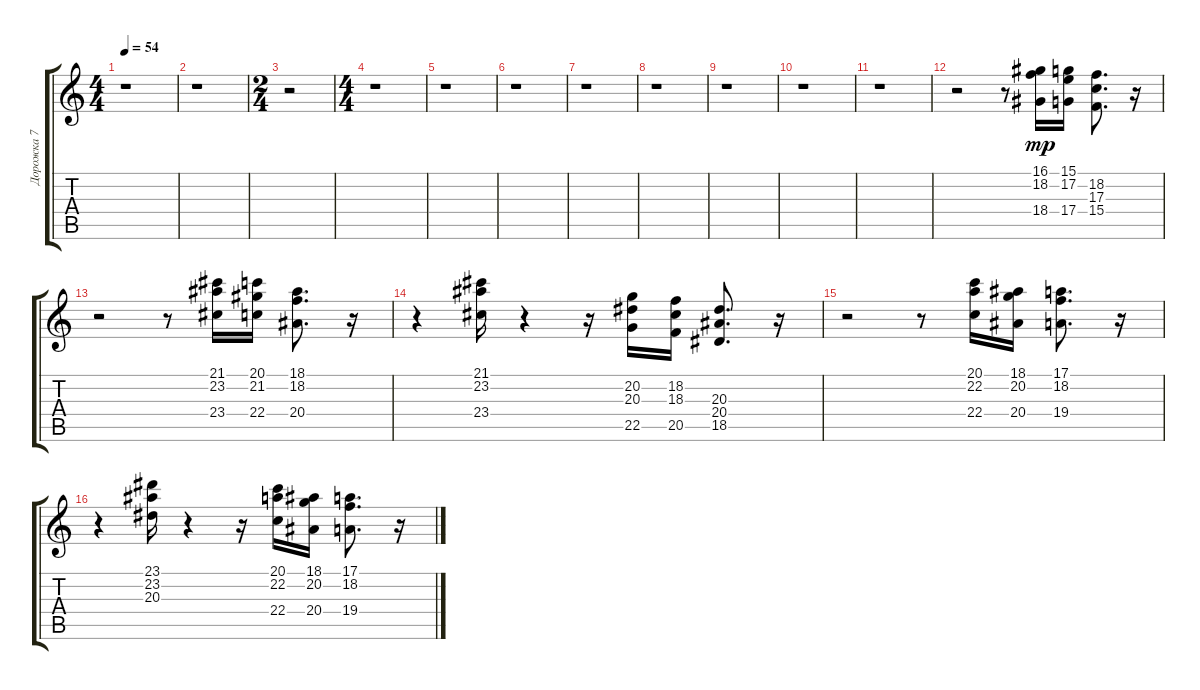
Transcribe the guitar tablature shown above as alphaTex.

\track ("Дорожка 7" "Дорожка 7") {instrument stringensemble1}
\staff {score tabs}
\tuning (E4 B3 G3 D3 A2 E2) {hide}
\ts (4 4)
\tempo 54
\clef g2
\ks c
r.1{dy mp} |
r.1 |
\ts (2 4)
r.2 |
\ts (4 4)
r.1 |
r.1 |
r.1 |
r.1 |
r.1 |
r.1 |
r.1 |
r.1 |
r.2 r.8 (16.1 18.2 18.4).16 (15.1 17.2 17.4).16 (18.2 17.3 15.4).8{d} r.16 |
r.2 r.8 (21.1 23.2 23.4).16 (20.1 21.2 22.4).16 (18.1 18.2 20.4).8{d} r.16 |
r.4 (21.1 23.2 23.4).16 r.4 r.16 (20.2 20.3 22.5).16 (18.2 18.3 20.5).16 (20.3 20.4 18.5).8{d} r.16 |
r.2 r.8 (20.1 22.2 22.4).16 (18.1 20.2 20.4).16 (17.1 18.2 19.4).8{d} r.16 |
r.4 (23.1 23.2 20.3).16 r.4 r.16 (20.1 22.2 22.4).16 (18.1 20.2 20.4).16 (17.1 18.2 19.4).8{d} r.16
